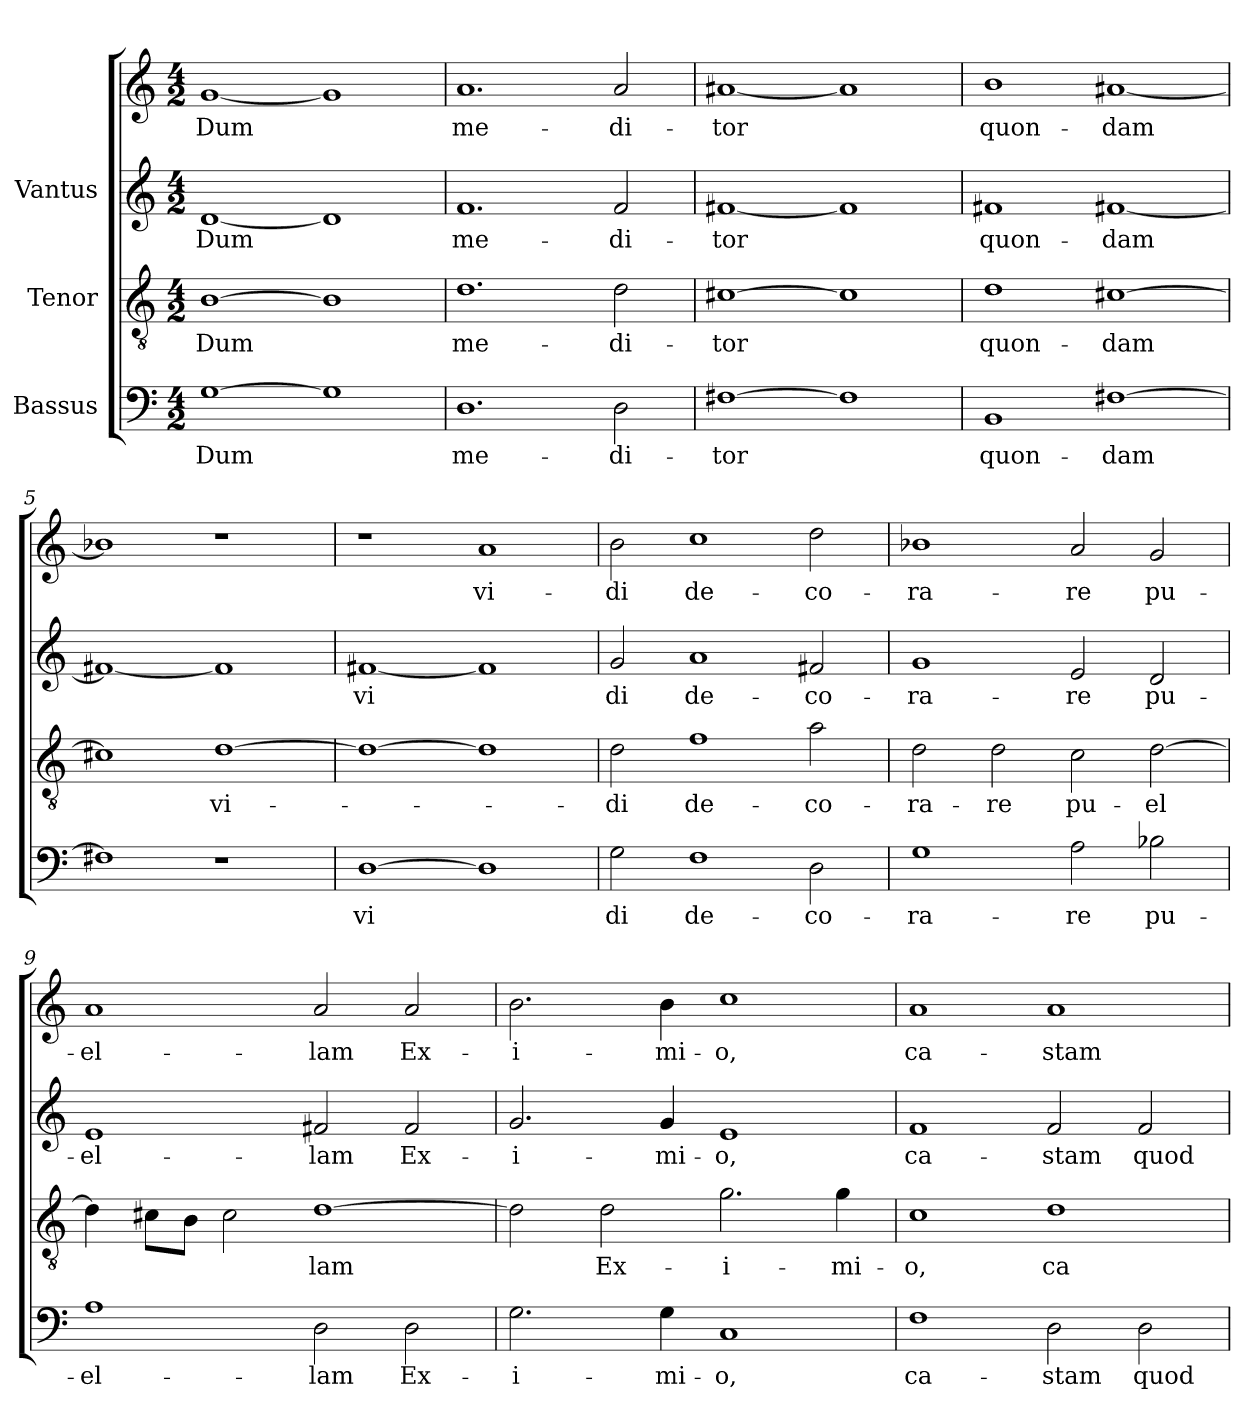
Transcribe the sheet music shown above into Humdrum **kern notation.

**kern	**text	**kern	**text	**kern	**text	**kern	**text
*part3	*part3	*part2	*part2	*part1	*part1	*part1	*part1
*staff4	*staff4	*staff3	*staff3	*staff2	*staff2	*staff1	*staff1
*I"Bassus	*	*I"Tenor	*	*I"Vantus	*	*	*
!!LO:PB:g=z
*stria5	*	*stria5	*	*stria5	*	*stria5	*
*clefF4	*	*clefGv2	*	*clefG2	*	*clefG2	*
*M4/2	*	*M4/2	*	*M4/2	*	*M4/2	*
*MM168	*	*MM168	*	*MM168	*	*MM168	*
=1	=1	=1	=1	=1	=1	=1	=1
!	!LO:LY:b:cj	!	!LO:LY:b:cj	!	!LO:LY:b:cj	!	!LO:LY:b:cj
[>1G	Dum	[>1B	Dum	[<1d	Dum	[<1g	Dum
!	!LO:LY:b:cj	!	!LO:LY:b:cj	!	!LO:LY:b:cj	!	!LO:LY:b:cj
1G]	.	1B]	.	1d]	.	1g]	.
=2	=2	=2	=2	=2	=2	=2	=2
!	!LO:LY:b:cj	!	!LO:LY:b:cj	!	!LO:LY:b:cj	!	!LO:LY:b:cj
1.D	me-	1.d	me-	1.f	-me-	1.a	me-
!	!LO:LY:b:cj	!	!LO:LY:b:cj	!	!LO:LY:b:cj	!	!LO:LY:b:cj
2D\	-di-	2d\	-di-	2f/	-di-	2a/	-di-
=3	=3	=3	=3	=3	=3	=3	=3
!	!LO:LY:b:cj	!	!LO:LY:b:cj	!	!LO:LY:b:cj	!	!LO:LY:b:cj
[>1F#X	-tor	[>1c#X	-tor	[<1f#X	tor	[<1a#X	-tor
!	!LO:LY:b:cj	!	!LO:LY:b:cj	!	!LO:LY:b:cj	!	!LO:LY:b:cj
1F#]	.	1c#]	.	1f#]	.	1a#]	.
=4	=4	=4	=4	=4	=4	=4	=4
!	!LO:LY:b:cj	!	!LO:LY:b:cj	!	!LO:LY:b:cj	!	!LO:LY:b:cj
1BB	quon-	1d	quon-	1f#X	quon-	1b	quon-
!	!LO:LY:b:cj	!	!LO:LY:b:cj	!	!LO:LY:b:cj	!	!LO:LY:b:cj
[>1F#X	-dam	[>1c#X	-dam	[<1f#X	-dam	[<1a#X	-dam
=5	=5	=5	=5	=5	=5	=5	=5
!	!	!	!LO:LY:b:cj	!	!	!	!
1F#X]	.	1c#X]	.	1f#X_<	.	1b-X]	.
!	!	!	!LO:LY:b:cj	!	!	!	!
1r	.	[>1d	vi-	1f#]	.	1r	.
!!LO:LB:g=z
=6	=6	=6	=6	=6	=6	=6	=6
!	!LO:LY:b:cj	!	!	!	!LO:LY:b:cj	!	!
[>1D	vi-	1d_>	.	[<1f#X	-vi-	1r	.
!	!LO:LY:b:cj	!	!	!	!LO:LY:b:cj	!	!LO:LY:b:cj
1D]	--	1d]	.	1f#]	--	1a	vi-
=7	=7	=7	=7	=7	=7	=7	=7
!	!LO:LY:b:cj	!	!LO:LY:b:cj	!	!LO:LY:b:cj	!	!LO:LY:b:cj
2G\	-di	2d\	-di	2g/	-di	2b\	-di
!	!LO:LY:b:cj	!	!LO:LY:b:cj	!	!LO:LY:b:cj	!	!LO:LY:b:cj
1F	de-	1f	de-	1a	de-	1cc	de-
!	!LO:LY:b:cj	!	!LO:LY:b:cj	!	!LO:LY:b:cj	!	!LO:LY:b:cj
2D\	-co-	2a\	-co-	2f#X/	-co-	2dd\	-co-
=8	=8	=8	=8	=8	=8	=8	=8
!	!LO:LY:b:cj	!	!LO:LY:b:cj	!	!LO:LY:b:cj	!	!LO:LY:b:cj
1G	-ra-	2d\	-ra-	1g	-ra-	1b-X	-ra-
!	!	!	!LO:LY:b:cj	!	!	!	!
.	.	2d\	-re	.	.	.	.
!	!LO:LY:b:cj	!	!LO:LY:b:cj	!	!LO:LY:b:cj	!	!LO:LY:b:cj
2A\	-re	2c\	pu-	2e/	-re	2a/	-re
!	!LO:LY:b:cj	!	!LO:LY:b:cj	!	!LO:LY:b:cj	!	!LO:LY:b:cj
2B-X\	pu-	[>2d\	-el-	2d/	pu-	2g/	pu-
=9	=9	=9	=9	=9	=9	=9	=9
!	!LO:LY:b:cj	!	!LO:LY:b:cj	!	!LO:LY:b:cj	!	!LO:LY:b:cj
1A	-el-	4d\]	-	1e	-el-	1a	-el-
!	!	!	!LO:LY:b:cj	!	!	!	!
.	.	8c#X\L	.	.	.	.	.
!	!	!	!LO:LY:b:cj	!	!	!	!
.	.	8B\J	.	.	.	.	.
!	!	!	!LO:LY:b:cj	!	!	!	!
.	.	2c#\	.	.	.	.	.
!	!LO:LY:b:cj	!	!LO:LY:b:cj	!	!LO:LY:b:cj	!	!LO:LY:b:cj
2D\	-lam	[>1d	lam	2f#X/	-lam	2a/	-lam
!	!LO:LY:b:cj	!	!	!	!LO:LY:b:cj	!	!LO:LY:b:cj
2D\	Ex-	.	.	2f#/	Ex-	2a/	Ex-
!!LO:LB:g=z
=10	=10	=10	=10	=10	=10	=10	=10
!	!LO:LY:b:cj	!	!LO:LY:b:cj	!	!LO:LY:b:cj	!	!LO:LY:b:cj
2.G\	-i-	2d\]	.	2.g/	i-	2.b\	-i-
!	!	!	!LO:LY:b:cj	!	!	!	!
.	.	2d\	Ex-	.	.	.	.
!	!LO:LY:b:cj	!	!	!	!LO:LY:b:cj	!	!LO:LY:b:cj
4G\	-mi-	.	.	4g/	-mi-	4b\	-mi-
!	!LO:LY:b:cj	!	!LO:LY:b:cj	!	!LO:LY:b:cj	!	!LO:LY:b:cj
1C	-o,	2.g\	-i-	1e	-o,	1cc	-o,
!	!	!	!LO:LY:b:cj	!	!	!	!
.	.	4g\	-mi-	.	.	.	.
=11	=11	=11	=11	=11	=11	=11	=11
!	!LO:LY:b:cj	!	!LO:LY:b:cj	!	!LO:LY:b:cj	!	!LO:LY:b:cj
1F	ca-	1c	-o,	1f	ca-	1a	ca-
!	!LO:LY:b:cj	!	!LO:LY:b:cj	!	!LO:LY:b:cj	!	!LO:LY:b:cj
2D\	-stam	1d	ca-	2f/	-stam	1a	-stam
!	!LO:LY:b:cj	!	!	!	!LO:LY:b:cj	!	!
2D\	quod	.	.	2f/	quod	.	.
=	=	=	=	=	=	=	=
*-	*-	*-	*-	*-	*-	*-	*-
